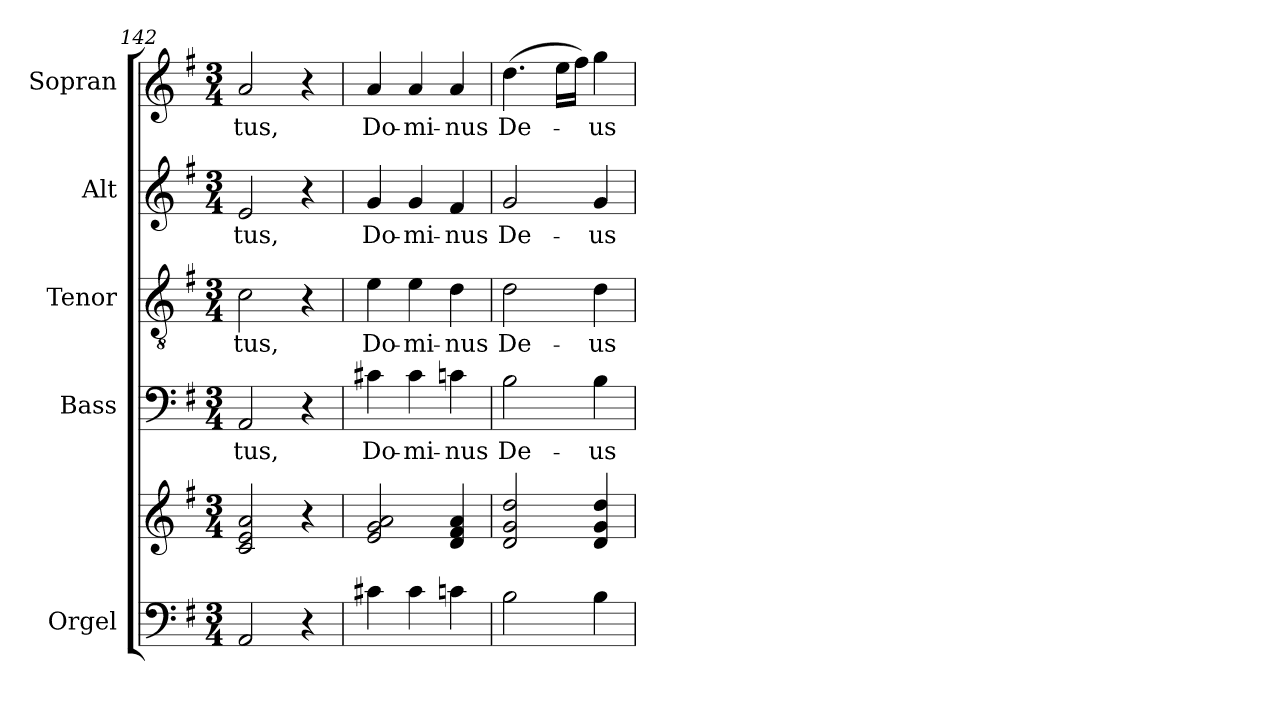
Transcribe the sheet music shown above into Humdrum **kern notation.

**kern	**kern	**kern	**text	**kern	**text	**kern	**text	**kern	**text
*part5	*part5	*part4	*part4	*part3	*part3	*part2	*part2	*part1	*part1
*staff6	*staff5	*staff4	*staff4	*staff3	*staff3	*staff2	*staff2	*staff1	*staff1
*I"Orgel	*	*I"Bass	*	*I"Tenor	*	*I"Alt	*	*I"Sopran	*
*I'Org.	*	*I'B	*	*I'T	*	*I'A	*	*I'S	*
*clefF4	*clefG2	*clefF4	*	*clefGv2	*	*clefG2	*	*clefG2	*
*k[f#]	*k[f#]	*k[f#]	*	*k[f#]	*	*k[f#]	*	*k[f#]	*
*G:	*G:	*G:	*	*G:	*	*G:	*	*G:	*
*M3/4	*M3/4	*M3/4	*	*M3/4	*	*M3/4	*	*M3/4	*
=142	=142	=142	=142	=142	=142	=142	=142	=142	=142
!	!	!	!LO:LY:b	!	!LO:LY:b	!	!LO:LY:b	!	!LO:LY:b
2AA/	2c/ 2e/ 2a/	2AA/	-tus,	2c\	-tus,	2e/	-tus,	2a/	-tus,
4r	4r	4r	.	4r	.	4r	.	4r	.
=143	=143	=143	=143	=143	=143	=143	=143	=143	=143
!	!	!	!LO:LY:b	!	!LO:LY:b	!	!LO:LY:b	!	!LO:LY:b
4c#X\	2e/ 2g/ 2a/	4c#X\	Do-	4e\	Do-	4g/	Do-	4a/	Do-
!	!	!	!LO:LY:b	!	!LO:LY:b	!	!LO:LY:b	!	!LO:LY:b
4c#\	.	4c#\	-mi-	4e\	-mi-	4g/	-mi-	4a/	-mi-
!	!	!	!LO:LY:b	!	!LO:LY:b	!	!LO:LY:b	!	!LO:LY:b
4cn\	4d/ 4f#/ 4a/	4cn\	-nus	4d\	-nus	4f#/	-nus	4a/	-nus
!!LO:LB:g=z
=144	=144	=144	=144	=144	=144	=144	=144	=144	=144
!	!	!	!LO:LY:b	!	!LO:LY:b	!	!LO:LY:b	!	!LO:LY:b
2B\	2d/ 2g/ 2dd/	2B\	De-	2d\	De-	2g/	De-	(>4.dd\	De-
.	.	.	.	.	.	.	.	16ee\LL	.
.	.	.	.	.	.	.	.	16ff#\JJ)	.
!	!	!	!LO:LY:b	!	!LO:LY:b	!	!LO:LY:b	!	!LO:LY:b
4B\	4d/ 4g/ 4dd/	4B\	-us	4d\	-us	4g/	-us	4gg\	-us
=	=	=	=	=	=	=	=	=	=
*-	*-	*-	*-	*-	*-	*-	*-	*-	*-
